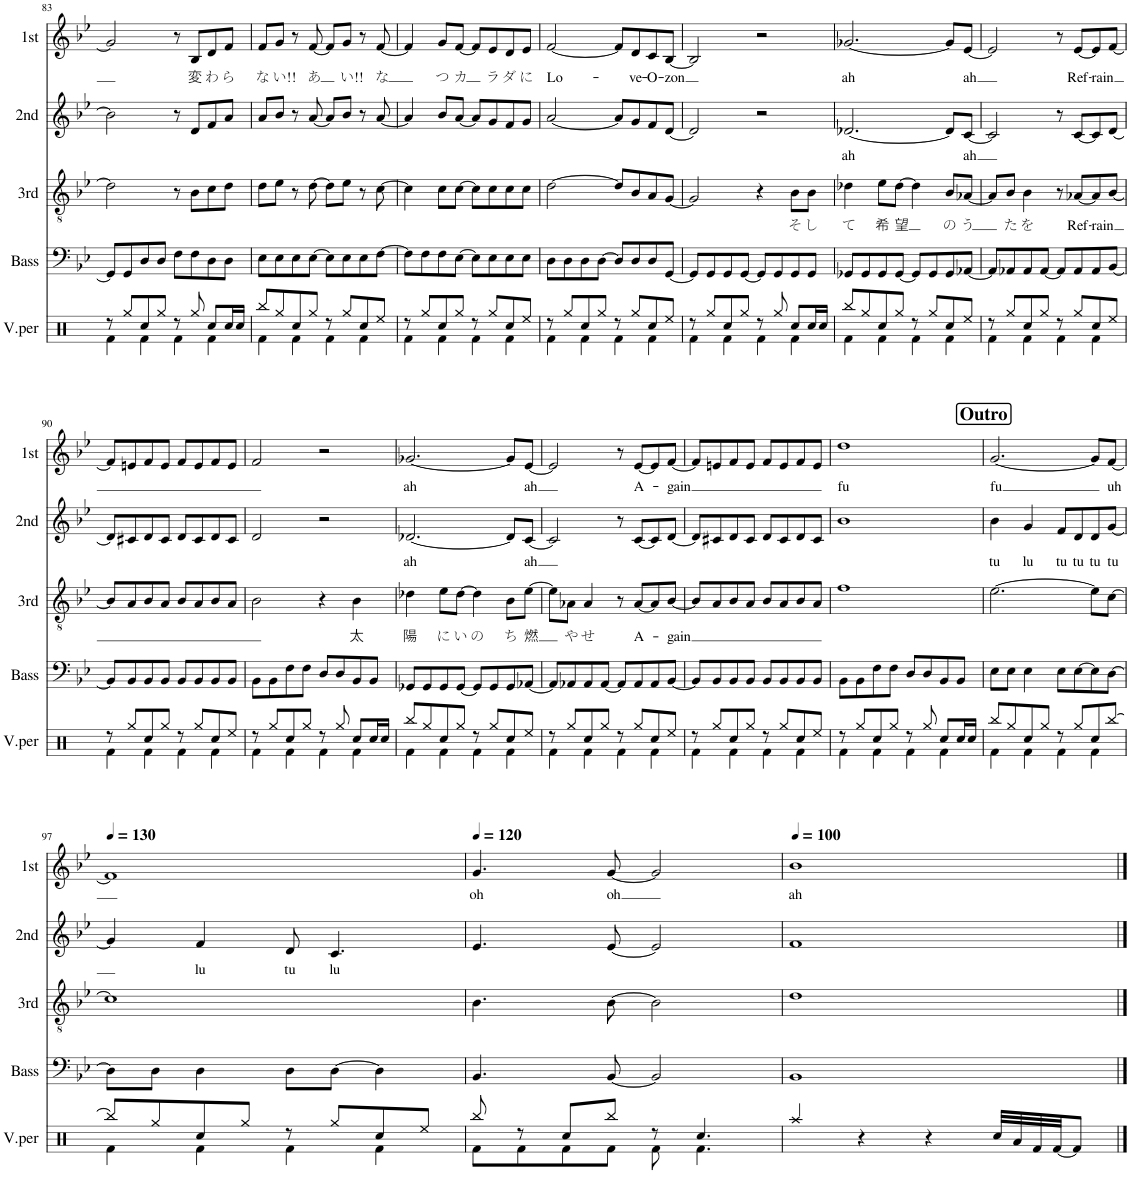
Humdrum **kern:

**kern	**kern	**kern	**text	**kern	**text	**kern	**text
*part5	*part4	*part3	*part3	*part2	*part2	*part1	*part1
*staff5	*staff4	*staff3	*staff3	*staff2	*staff2	*staff1	*staff1
*I"V.per	*I"Bass	*I"3rd	*	*I"2nd	*	*I"1st	*
*I'V.per	*I'Bass	*I'3rd	*	*I'2nd	*	*I'1st	*
!!LO:PB:g=z
*clefX	*clefF4	*clefGv2	*	*clefG2	*	*clefG2	*
*k[]	*k[b-e-]	*k[b-e-]	*	*k[b-e-]	*	*k[b-e-]	*
*M4/4	*M4/4	*M4/4	*	*M4/4	*	*M4/4	*
=83	=83	=83	=83	=83	=83	=83	=83
*^	*	*	*	*	*	*	*
8r	4Rf\	8GG/L]	2d\]	.	2b-\]	.	2g/]	.
8Rgg/L	.	8GG/	.	.	.	.	.	.
8Rcc/	4Rf\	8D/	.	.	.	.	.	.
8Rgg/J	.	8D/J	.	.	.	.	.	.
8r	4Rf\	8F\L	8r	.	8r	.	8r	.
!	!	!	!	!	!	!	!	!LO:LY:b
8Rgg/	.	8F\	8B-\L	.	8d/L	.	8B-/L	変
!	!	!	!	!	!	!	!	!LO:LY:b
8Rcc/L	4Rf\	8D\	8c\	.	8f/	.	8d/	わ
!	!	!	!	!	!	!	!	!LO:LY:b
16Rcc/L	.	8D\J	8d\J	.	8a/J	.	8f/J	ら
16Rcc/JJ	.	.	.	.	.	.	.	.
=84	=84	=84	=84	=84	=84	=84	=84	=84
!	!	!	!	!	!	!	!	!LO:LY:b
8Rbb/L	4Rf\	8E-\L	8d\L	.	8a/L	.	8f/L	な
!	!	!	!	!	!	!	!	!LO:LY:b
8Rgg/	.	8E-\	8e-\J	.	8b-/J	.	8g/J	い!!
8Rcc/	4Rf\	8E-\	8r	.	8r	.	8r	.
!	!	!	!	!	!	!	!	!LO:LY:b
8Rgg/J	.	[8E-\J	[8d\	.	[8a/	.	[8f/	あ
8r	4Rf\	8E-\L]	8d\L]	.	8a/L]	.	8f/L]	.
!	!	!	!	!	!	!	!	!LO:LY:b
8Rgg/L	.	8E-\	8e-\J	.	8b-/J	.	8g/J	い!!
8Rcc/	4Rf\	8E-\	8r	.	8r	.	8r	.
!	!	!	!	!	!	!	!	!LO:LY:b
8Ree/J	.	[8F\J	[8c\	.	[8a/	.	[8f/	な
=85	=85	=85	=85	=85	=85	=85	=85	=85
8r	4Rf\	8F\L]	4c\]	.	4a/]	.	4f/]	.
8Rgg/L	.	8F\	.	.	.	.	.	.
!	!	!	!	!	!	!	!	!LO:LY:b
8Rcc/	4Rf\	8F\	8c\L	.	8b-/L	.	8g/L	つ
!	!	!	!	!	!	!	!	!LO:LY:b
8Rgg/J	.	[8E-\J	[8c\J	.	[8a/J	.	[8f/J	カ
8r	4Rf\	8E-\L]	8c\L]	.	8a/L]	.	8f/L]	.
!	!	!	!	!	!	!	!	!LO:LY:b
8Rgg/L	.	8E-\	8c\	.	8g/	.	8e-/	ラ
!	!	!	!	!	!	!	!	!LO:LY:b
8Rcc/	4Rf\	8E-\	8c\	.	8f/	.	8d/	ダ
!	!	!	!	!	!	!	!	!LO:LY:b
8Ree/J	.	8E-\J	8c\J	.	8g/J	.	8e-/J	に
=86	=86	=86	=86	=86	=86	=86	=86	=86
!	!	!	!	!	!	!	!	!LO:LY:b
8r	4Rf\	8D\L	[2d\	.	[2a/	.	[2f/	Lo-
8Rgg/L	.	8D\	.	.	.	.	.	.
8Rcc/	4Rf\	8D\	.	.	.	.	.	.
8Rgg/J	.	[8D\J	.	.	.	.	.	.
8r	4Rf\	8D/L]	8d/L]	.	8a/L]	.	8f/L]	.
!	!	!	!	!	!	!	!	!LO:LY:b
8Rgg/L	.	8D/	8B-/	.	8g/	.	8d/	-ve-
!	!	!	!	!	!	!	!	!LO:LY:b
8Rcc/	4Rf\	8D/	8A/	.	8f/	.	8c/	-O-
!	!	!	!	!	!	!	!	!LO:LY:b
8Ree/J	.	[8GG/J	[8G/J	.	[8d/J	.	[8B-/J	-zon
=87	=87	=87	=87	=87	=87	=87	=87	=87
8r	4Rf\	8GG/L]	2G/]	.	2d/]	.	2B-/]	.
8Rgg/L	.	8GG/	.	.	.	.	.	.
8Rcc/	4Rf\	8GG/	.	.	.	.	.	.
8Rgg/J	.	[8GG/J	.	.	.	.	.	.
8r	4Rf\	8GG/L]	4r	.	2r	.	2r	.
8Rgg/	.	8GG/	.	.	.	.	.	.
!	!	!	!	!LO:LY:b	!	!	!	!
8Rcc/L	4Rf\	8GG/	8B-\L	そ	.	.	.	.
!	!	!	!	!LO:LY:b	!	!	!	!
16Rcc/L	.	8GG/J	8B-\J	し	.	.	.	.
16Rcc/JJ	.	.	.	.	.	.	.	.
=88	=88	=88	=88	=88	=88	=88	=88	=88
!	!	!	!	!LO:LY:b	!	!LO:LY:b	!	!LO:LY:b
8Rbb/L	4Rf\	8GG-X/L	4d-X\	て	[2.d-X/	ah	[2.g-X/	ah
8Rgg/	.	8GG-/	.	.	.	.	.	.
!	!	!	!	!LO:LY:b	!	!	!	!
8Rcc/	4Rf\	8GG-/	8e-\L	希	.	.	.	.
!	!	!	!	!LO:LY:b	!	!	!	!
8Rgg/J	.	[8GG-/J	[8d-\J	望	.	.	.	.
8r	4Rf\	8GG-/L]	4d-\]	.	.	.	.	.
8Rgg/L	.	8GG-/	.	.	.	.	.	.
!	!	!	!	!LO:LY:b	!	!	!	!
8Rcc/	4Rf\	8GG-/	8B-/L	の	8d-/L]	.	8g-/L]	.
!	!	!	!	!LO:LY:b	!	!LO:LY:b	!	!LO:LY:b
8Ree/J	.	[8AA-X/J	[8A-X/J	う	[8c/J	ah	[8e-/J	ah
=89	=89	=89	=89	=89	=89	=89	=89	=89
8r	4Rf\	8AA-/L]	8A-/L]	.	2c/]	.	2e-/]	.
!	!	!	!	!LO:LY:b	!	!	!	!
8Rgg/L	.	8AA-X/	8B-/J	た	.	.	.	.
!	!	!	!	!LO:LY:b	!	!	!	!
8Rcc/	4Rf\	8AA-/	4B-\	を	.	.	.	.
8Rgg/J	.	[8AA-/J	.	.	.	.	.	.
8r	4Rf\	8AA-/L]	8r	.	8r	.	8r	.
!	!	!	!	!LO:LY:b	!	!	!	!LO:LY:b
8Rgg/L	.	8AA-/	[8A-X/L	Ref-	[8c/L	.	[8e-/L	Ref-
!	!	!	!	!LO:LY:b	!	!	!	!LO:LY:b
8Rcc/	4Rf\	8AA-/	8A-/]	-rain	8c/]	.	8e-/]	-rain
8Ree/J	.	[8BB-/J	[8B-/J	.	[8d/J	.	[8f/J	.
!!LO:LB:g=z
=90	=90	=90	=90	=90	=90	=90	=90	=90
8r	4Rf\	8BB-/L]	8B-/L]	.	8d/L]	.	8f/L]	.
8Rgg/L	.	8BB-/	8A/	.	8c#X/	.	8en/	.
8Rcc/	4Rf\	8BB-/	8B-/	.	8d/	.	8f/	.
8Rgg/J	.	8BB-/J	8A/J	.	8c#/J	.	8e/J	.
8r	4Rf\	8BB-/L	8B-/L	.	8d/L	.	8f/L	.
8Rgg/L	.	8BB-/	8A/	.	8c#/	.	8e/	.
8Rcc/	4Rf\	8BB-/	8B-/	.	8d/	.	8f/	.
8Ree/J	.	8BB-/J	8A/J	.	8c#/J	.	8e/J	.
=91	=91	=91	=91	=91	=91	=91	=91	=91
8r	4Rf\	8BB-\L	2B-\	.	2d/	.	2f/	.
8Rgg/L	.	8BB-\	.	.	.	.	.	.
8Rcc/	4Rf\	8F\	.	.	.	.	.	.
8Rgg/J	.	8F\J	.	.	.	.	.	.
8r	4Rf\	8D/L	4r	.	2r	.	2r	.
8Rgg/	.	8D/	.	.	.	.	.	.
!	!	!	!	!LO:LY:b	!	!	!	!
8Rcc/L	4Rf\	8BB-/	4B-\	太	.	.	.	.
16Rcc/L	.	8BB-/J	.	.	.	.	.	.
16Rcc/JJ	.	.	.	.	.	.	.	.
=92	=92	=92	=92	=92	=92	=92	=92	=92
!	!	!	!	!LO:LY:b	!	!LO:LY:b	!	!LO:LY:b
8Rbb/L	4Rf\	8GG-X/L	4d-X\	陽	[2.d-X/	ah	[2.g-X/	ah
8Rgg/	.	8GG-/	.	.	.	.	.	.
!	!	!	!	!LO:LY:b	!	!	!	!
8Rcc/	4Rf\	8GG-/	8e-\L	に	.	.	.	.
!	!	!	!	!LO:LY:b	!	!	!	!
8Rgg/J	.	[8GG-/J	[8d-\J	い	.	.	.	.
!	!	!	!	!LO:LY:b	!	!	!	!
8r	4Rf\	8GG-/L]	4d-\]	の	.	.	.	.
8Rgg/L	.	8GG-/	.	.	.	.	.	.
!	!	!	!	!LO:LY:b	!	!	!	!
8Rcc/	4Rf\	8GG-/	8B-\L	ち	8d-/L]	.	8g-/L]	.
!	!	!	!	!LO:LY:b	!	!LO:LY:b	!	!LO:LY:b
8Ree/J	.	[8AA-X/J	[8e-\J	燃	[8c/J	ah	[8e-/J	ah
=93	=93	=93	=93	=93	=93	=93	=93	=93
8r	4Rf\	8AA-/L]	8e-\L]	.	2c/]	.	2e-/]	.
!	!	!	!	!LO:LY:b	!	!	!	!
8Rgg/L	.	8AA-X/	8A-X\J	や	.	.	.	.
!	!	!	!	!LO:LY:b	!	!	!	!
8Rcc/	4Rf\	8AA-/	4A-/	せ	.	.	.	.
8Rgg/J	.	[8AA-/J	.	.	.	.	.	.
8r	4Rf\	8AA-/L]	8r	.	8r	.	8r	.
!	!	!	!	!LO:LY:b	!	!	!	!LO:LY:b
8Rgg/L	.	8AA-/	[8A-/L	A-	[8c/L	.	[8e-/L	A-
8Rcc/	4Rf\	8AA-/	8A-/]	.	8c/]	.	8e-/]	.
!	!	!	!	!LO:LY:b	!	!	!	!LO:LY:b
8Ree/J	.	[8BB-/J	[8B-/J	-gain	[8d/J	.	[8f/J	gain
=94	=94	=94	=94	=94	=94	=94	=94	=94
8r	4Rf\	8BB-/L]	8B-/L]	.	8d/L]	.	8f/L]	.
8Rgg/L	.	8BB-/	8A/	.	8c#X/	.	8en/	.
8Rcc/	4Rf\	8BB-/	8B-/	.	8d/	.	8f/	.
8Rgg/J	.	8BB-/J	8A/J	.	8c#/J	.	8e/J	.
8r	4Rf\	8BB-/L	8B-/L	.	8d/L	.	8f/L	.
8Rgg/L	.	8BB-/	8A/	.	8c#/	.	8e/	.
8Rcc/	4Rf\	8BB-/	8B-/	.	8d/	.	8f/	.
8Ree/J	.	8BB-/J	8A/J	.	8c#/J	.	8e/J	.
=95	=95	=95	=95	=95	=95	=95	=95	=95
!	!	!	!	!	!	!	!	!LO:LY:b
8r	4Rf\	8BB-\L	1f	.	1b-	.	1dd	fu
8Rgg/L	.	8BB-\	.	.	.	.	.	.
8Rcc/	4Rf\	8F\	.	.	.	.	.	.
8Rgg/J	.	8F\J	.	.	.	.	.	.
8r	4Rf\	8D/L	.	.	.	.	.	.
8Rgg/	.	8D/	.	.	.	.	.	.
8Rcc/L	4Rf\	8BB-/	.	.	.	.	.	.
16Rcc/L	.	8BB-/J	.	.	.	.	.	.
16Rcc/JJ	.	.	.	.	.	.	.	.
!!LO:REH:place=s1:a:B:cj:fs=14:t=Outro
=96	=96	=96	=96	=96	=96	=96	=96	=96
!	!	!	!	!	!	!LO:LY:b	!	!LO:LY:b
8Rbb/L	4Rf\	8E-\L	[2.e-\	.	4b-\	tu	[2.g/	fu
8Rgg/	.	8E-\J	.	.	.	.	.	.
!	!	!	!	!	!	!LO:LY:b	!	!
8Rcc/	4Rf\	4E-\	.	.	4g/	lu	.	.
8Rgg/J	.	.	.	.	.	.	.	.
!	!	!	!	!	!	!LO:LY:b	!	!
8r	4Rf\	8E-\L	.	.	8f/L	tu	.	.
!	!	!	!	!	!	!LO:LY:b	!	!
8Rgg/L	.	[8E-\	.	.	8d/	tu	.	.
!	!	!	!	!	!	!LO:LY:b	!	!
8Rcc/	4Rf\	8E-\]	8e-\L]	.	8d/	tu	8g/L]	.
!	!	!	!	!	!	!LO:LY:b	!	!LO:LY:b
[8Rbb/J	.	[8D\J	[8c\J	.	[8g/J	tu	[8f/J	uh
!!LO:LB:g=z
=97	=97	=97	=97	=97	=97	=97	=97	=97
*	*	*	*	*	*	*	*MM130	*
8Rbb/L]	4Rf\	8D\L]	1c]	.	4g/]	.	1f]	.
8Rgg/	.	8D\J	.	.	.	.	.	.
!	!	!	!	!	!	!LO:LY:b	!	!
8Rcc/	4Rf\	4D\	.	.	4f/	lu	.	.
8Rgg/J	.	.	.	.	.	.	.	.
!	!	!	!	!	!	!LO:LY:b	!	!
8r	4Rf\	8D\L	.	.	8d/	tu	.	.
!	!	!	!	!	!	!LO:LY:b	!	!
8Rgg/L	.	[8D\J	.	.	4.c/	lu	.	.
8Rcc/	4Rf\	4D\]	.	.	.	.	.	.
8Ree/J	.	.	.	.	.	.	.	.
=98	=98	=98	=98	=98	=98	=98	=98	=98
*	*	*	*	*	*	*	*MM120	*
!	!	!	!	!	!	!	!	!LO:LY:b
8Rbb/	8Rf\L	4.BB-/	4.B-\	.	4.e-/	.	4.g/	oh
8r	8Rf\	.	.	.	.	.	.	.
8Rcc/L	8Rf\	.	.	.	.	.	.	.
!	!	!	!	!	!	!	!	!LO:LY:b
8Rbb/J	8Rf\J	[8BB-/	[8B-\	.	[8e-/	.	[8g/	oh
8r	8Rf\	2BB-/]	2B-\]	.	2e-/]	.	2g/]	.
4.Rcc/	4.Rf\	.	.	.	.	.	.	.
*v	*v	*	*	*	*	*	*	*
=99	=99	=99	=99	=99	=99	=99	=99
*	*	*	*	*	*	*MM100	*
*^	*	*	*	*	*	*	*
!	!	!	!	!	!	!	!	!LO:LY:b
*v	*v	*	*	*	*	*	*	*
4Raa/	1BB-	1d	.	1f	.	1b-	ah
4r	.	.	.	.	.	.	.
4r	.	.	.	.	.	.	.
32Rcc/LLL	.	.	.	.	.	.	.
32Ra/	.	.	.	.	.	.	.
32Rf/	.	.	.	.	.	.	.
[32Rf/JJ	.	.	.	.	.	.	.
8Rf/J]	.	.	.	.	.	.	.
==	==	==	==	==	==	==	==
*-	*-	*-	*-	*-	*-	*-	*-
